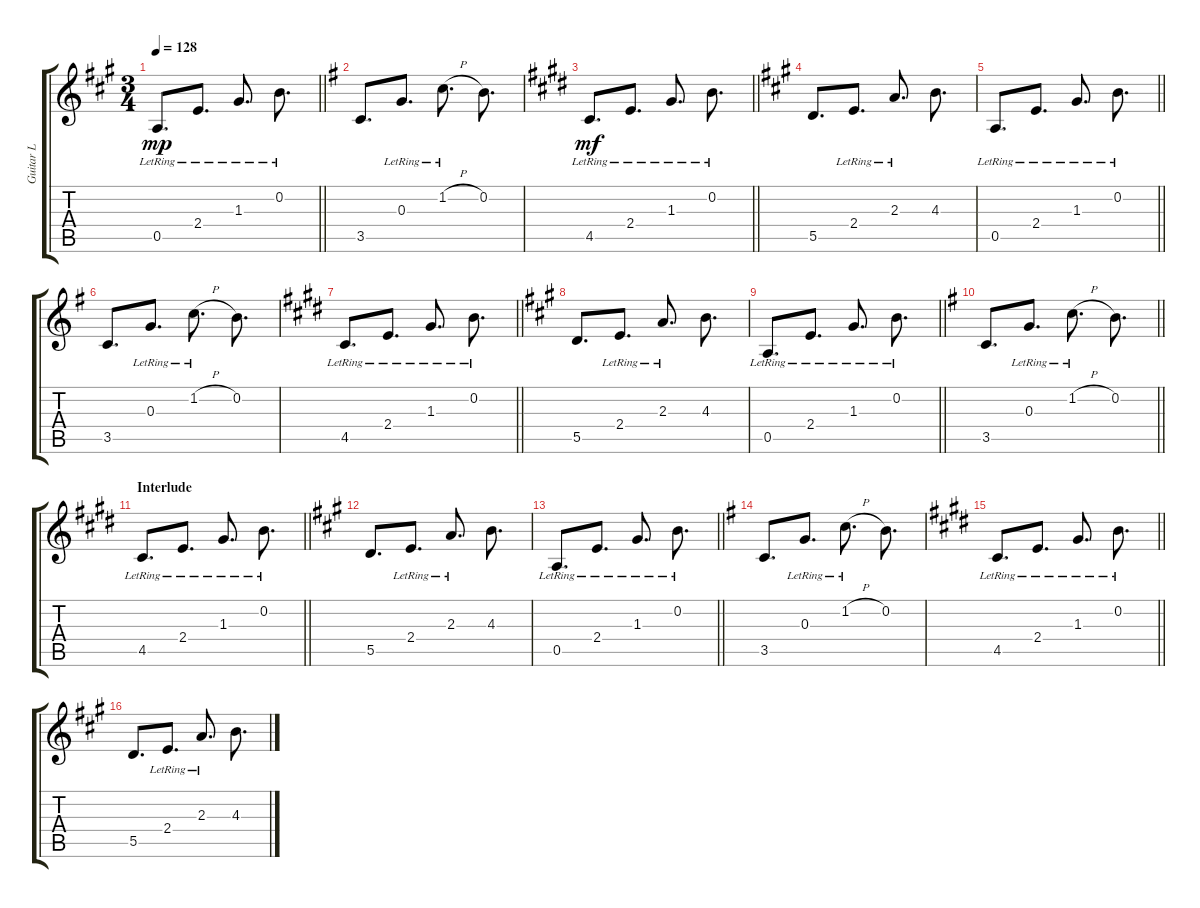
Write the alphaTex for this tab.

\track ("Guitar L" "Guitar L") {instrument distortionguitar}
\staff {score tabs}
\tuning (E4 B3 G3 D3 A2 D2) {hide}
\ts (3 4)
\tempo 128
\clef g2
\barLineRight lightlight
\ks a
0.5{lr}.8{d dy mp} 2.4{lr}.8{d} 1.3{lr}.8{d} 0.2{lr}.8{d} |
\ks g
3.5.8{d} 0.3{lr}.8{d} 1.2{h lr}.8{d} 0.2.8{d} |
\barLineRight lightlight
\ks e
4.5{lr}.8{d dy mf} 2.4{lr}.8{d} 1.3{lr}.8{d} 0.2{lr}.8{d} |
\ks a
5.5.8{d} 2.4{lr}.8{d} 2.3{lr}.8{d} 4.3.8{d} |
\barLineRight lightlight
0.5{lr}.8{d} 2.4{lr}.8{d} 1.3{lr}.8{d} 0.2{lr}.8{d} |
\ks g
3.5.8{d} 0.3{lr}.8{d} 1.2{h lr}.8{d} 0.2.8{d} |
\barLineRight lightlight
\ks e
4.5{lr}.8{d} 2.4{lr}.8{d} 1.3{lr}.8{d} 0.2{lr}.8{d} |
\ks a
5.5.8{d} 2.4{lr}.8{d} 2.3{lr}.8{d} 4.3.8{d} |
\barLineRight lightlight
0.5{lr}.8{d} 2.4{lr}.8{d} 1.3{lr}.8{d} 0.2{lr}.8{d} |
\barLineRight lightlight
\ks g
3.5.8{d} 0.3{lr}.8{d} 1.2{h lr}.8{d} 0.2.8{d} |
\section ("" "Interlude")
\barLineRight lightlight
\ks e
4.5{lr}.8{d} 2.4{lr}.8{d} 1.3{lr}.8{d} 0.2{lr}.8{d} |
\ks a
5.5.8{d} 2.4{lr}.8{d} 2.3{lr}.8{d} 4.3.8{d} |
\barLineRight lightlight
0.5{lr}.8{d} 2.4{lr}.8{d} 1.3{lr}.8{d} 0.2{lr}.8{d} |
\ks g
3.5.8{d} 0.3{lr}.8{d} 1.2{h lr}.8{d} 0.2.8{d} |
\barLineRight lightlight
\ks e
4.5{lr}.8{d} 2.4{lr}.8{d} 1.3{lr}.8{d} 0.2{lr}.8{d} |
\ks a
5.5.8{d} 2.4{lr}.8{d} 2.3{lr}.8{d} 4.3.8{d}
